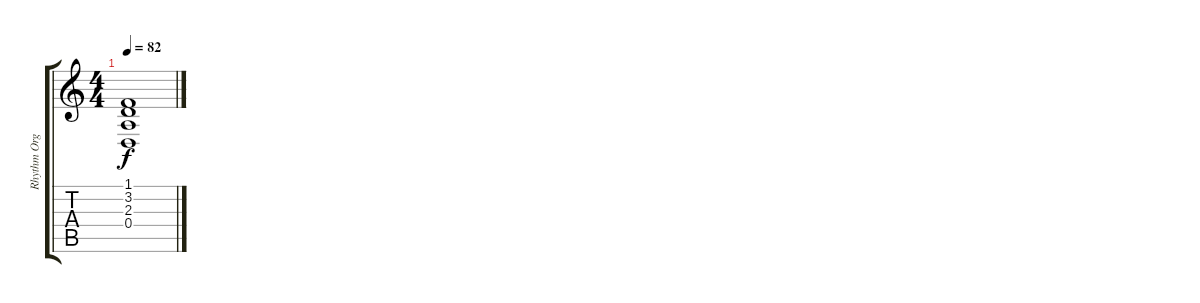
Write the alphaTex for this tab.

\track ("Rhythm Organ" "Rhythm Org") {instrument reedorgan}
\staff {score tabs}
\tuning (E4 B3 G3 D3 A2 E2) {hide}
\ts (4 4)
\tempo 82
\clef g2
\ks c
(1.1 3.2 2.3 0.4).1{dy f}
